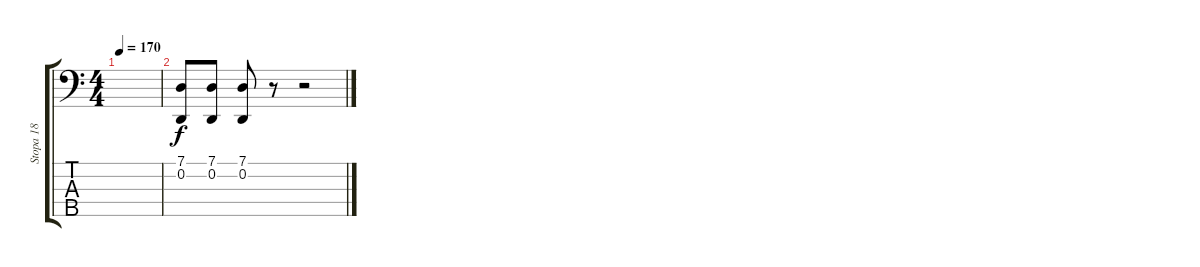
\track ("Stopa 18" "Stopa 18") {instrument timpani}
\staff {score tabs}
\tuning (G2 D2 A1 E1 B0) {hide}
\ts (4 4)
\tempo 170
\clef f4
\ks c
|
(7.1 0.2).8 (7.1 0.2).8 (7.1 0.2).8 r.8 r.2
